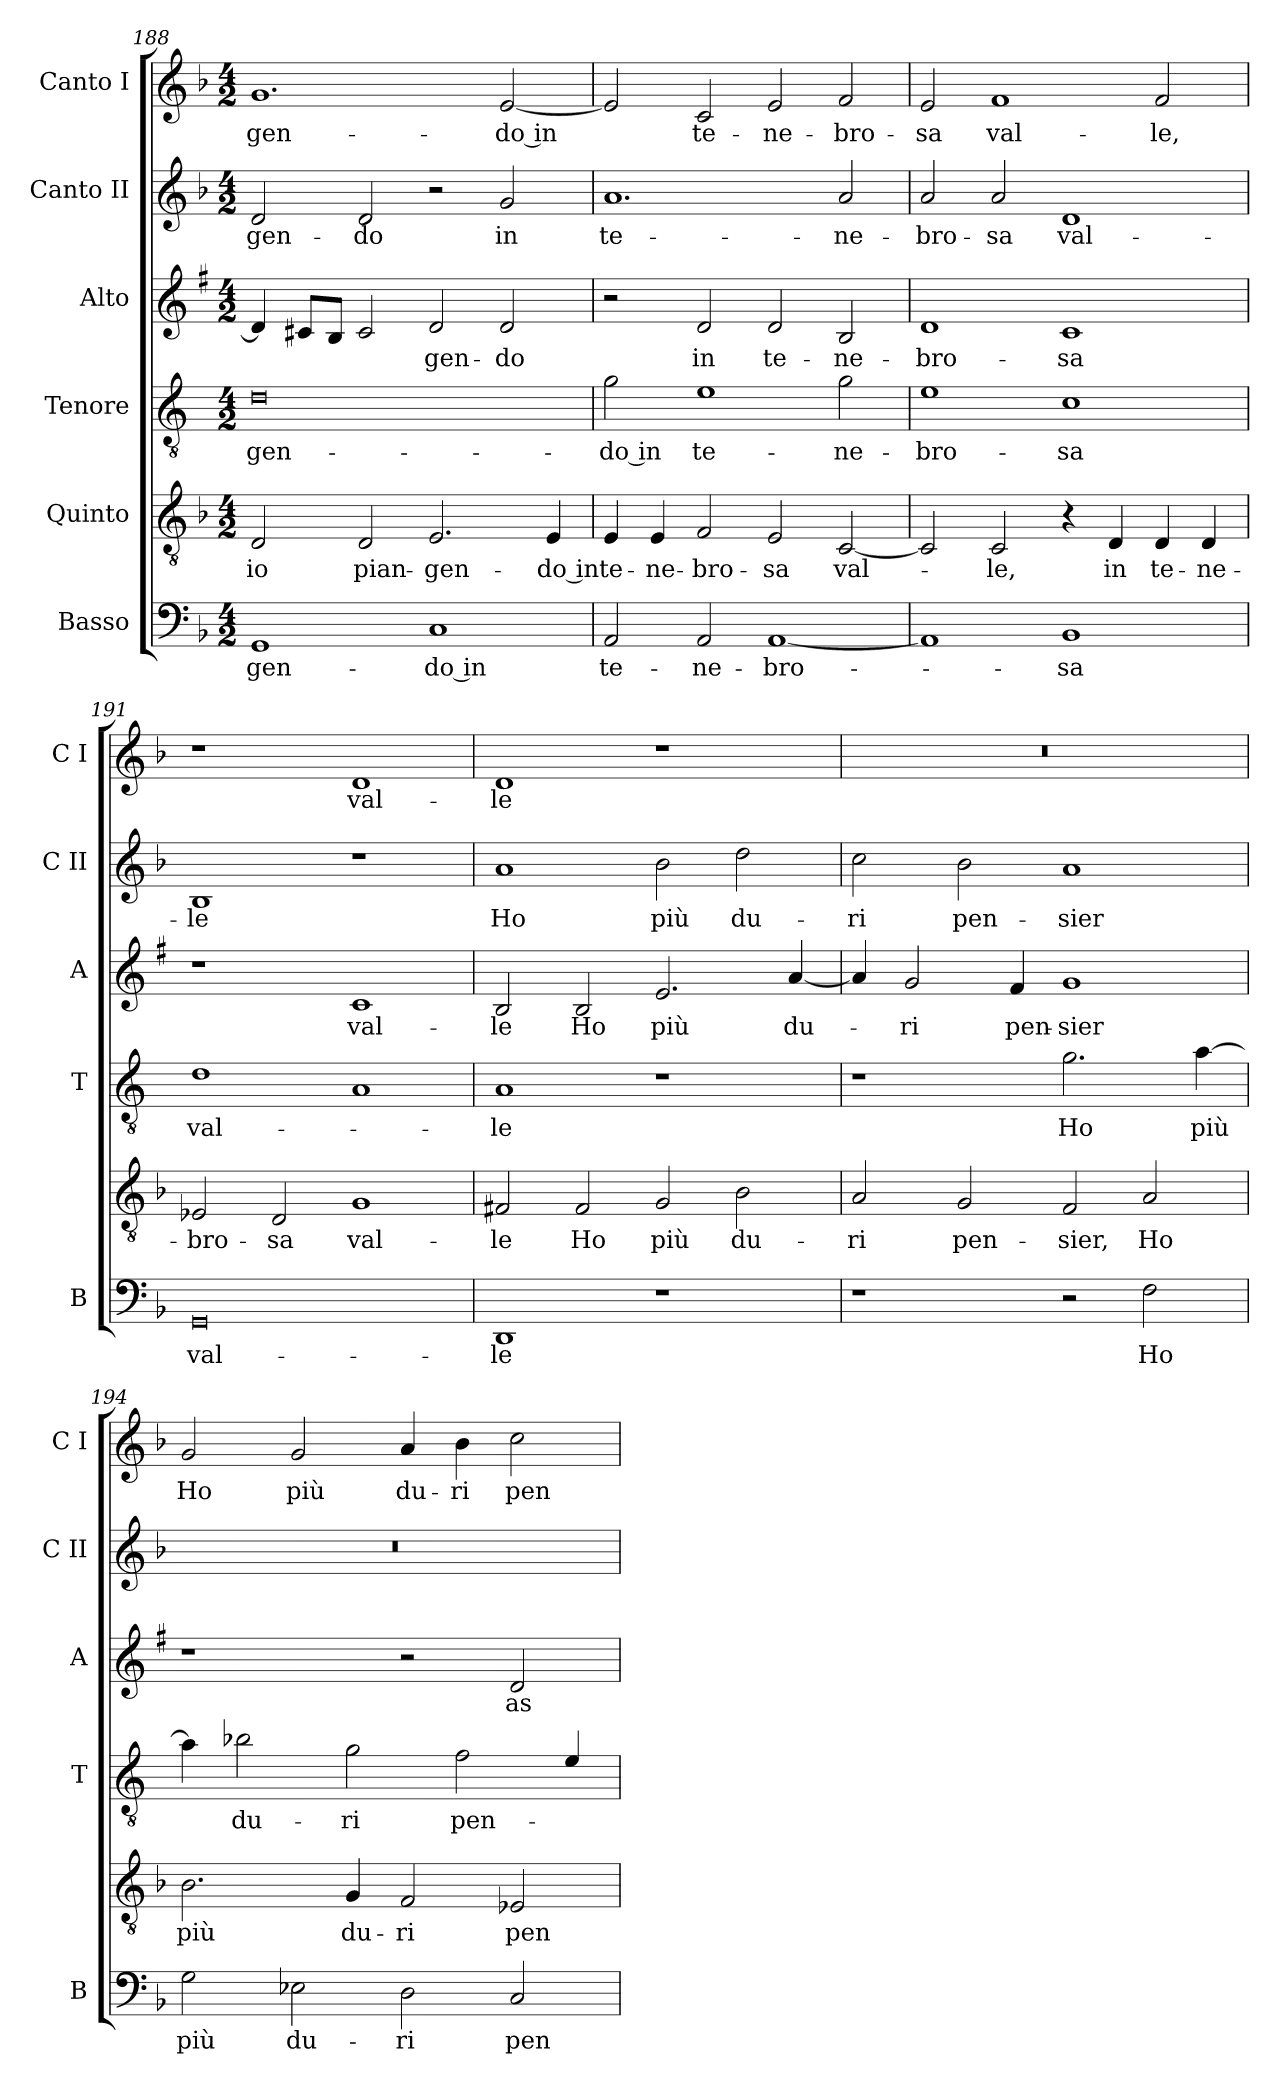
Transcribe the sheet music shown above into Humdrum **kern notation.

**kern	**text	**kern	**text	**kern	**text	**kern	**text	**kern	**text	**kern	**text
*part6	*part6	*part5	*part5	*part4	*part4	*part3	*part3	*part2	*part2	*part1	*part1
*staff6	*staff6	*staff5	*staff5	*staff4	*staff4	*staff3	*staff3	*staff2	*staff2	*staff1	*staff1
*I"Basso	*	*I"Quinto	*	*I"Tenore	*	*I"Alto	*	*I"Canto II	*	*I"Canto I	*
*I'B	*	*	*	*I'T	*	*I'A	*	*I'C II	*	*I'C I	*
*clefF4	*	*clefGv2	*	*clefGv2	*	*clefG2	*	*clefG2	*	*clefG2	*
*	*	*	*	*ITrd4c7	*	*ITrd1c2	*	*	*	*	*
*k[b-]	*	*k[b-]	*	*k[b-]	*	*k[b-]	*	*k[b-]	*	*k[b-]	*
*F:	*	*F:	*	*F:	*	*F:	*	*F:	*	*F:	*
*M4/2	*	*M4/2	*	*M4/2	*	*M4/2	*	*M4/2	*	*M4/2	*
=188	=188	=188	=188	=188	=188	=188	=188	=188	=188	=188	=188
!	!LO:LY:b	!	!LO:LY:b	!	!LO:LY:b	!	!	!	!LO:LY:b	!	!LO:LY:b
1GG	-gen-	2D/	io	0G	-gen-	4c/]	.	2d/	-gen-	1.g	-gen-
.	.	.	.	.	.	8Bn/L	.	.	.	.	.
.	.	.	.	.	.	8A/J	.	.	.	.	.
!	!	!	!LO:LY:b	!	!	!	!	!	!LO:LY:b	!	!
.	.	2D/	pian-	.	.	2B/	.	2d/	-do	.	.
!	!LO:LY:b	!	!LO:LY:b	!	!	!	!LO:LY:b	!	!	!	!
1C	-do in	2.E/	-gen-	.	.	2c/	-gen-	2r	.	.	.
!	!	!	!	!	!	!	!LO:LY:b	!	!LO:LY:b	!	!LO:LY:b
.	.	.	.	.	.	2c/	-do	2g/	in	[2e/	-do in
!	!	!	!LO:LY:b	!	!	!	!	!	!	!	!
.	.	4E/	-do in	.	.	.	.	.	.	.	.
=189	=189	=189	=189	=189	=189	=189	=189	=189	=189	=189	=189
!	!LO:LY:b	!	!LO:LY:b	!	!LO:LY:b	!	!	!	!LO:LY:b	!	!
2AA/	te-	4E/	te-	2c\	-do in	2r	.	1.a	te-	2e/]	.
!	!	!	!LO:LY:b	!	!	!	!	!	!	!	!
.	.	4E/	-ne-	.	.	.	.	.	.	.	.
!	!LO:LY:b	!	!LO:LY:b	!	!LO:LY:b	!	!LO:LY:b	!	!	!	!LO:LY:b
2AA/	-ne-	2F/	-bro-	1A	te-	2c/	in	.	.	2c/	te-
!	!LO:LY:b	!	!LO:LY:b	!	!	!	!LO:LY:b	!	!	!	!LO:LY:b
[1AA	-bro-	2E/	-sa	.	.	2c/	te-	.	.	2e/	-ne-
!	!	!	!LO:LY:b	!	!LO:LY:b	!	!LO:LY:b	!	!LO:LY:b	!	!LO:LY:b
.	.	[2C/	val-	2c\	-ne-	2A/	-ne-	2a/	-ne-	2f/	-bro-
=190	=190	=190	=190	=190	=190	=190	=190	=190	=190	=190	=190
!	!	!	!	!	!LO:LY:b	!	!LO:LY:b	!	!LO:LY:b	!	!LO:LY:b
1AA]	.	2C/]	.	1A	-bro-	1c	-bro-	2a/	-bro-	2e/	-sa
!	!	!	!LO:LY:b	!	!	!	!	!	!LO:LY:b	!	!LO:LY:b
.	.	2C/	-le,	.	.	.	.	2a/	-sa	1f	val-
!	!LO:LY:b	!	!	!	!LO:LY:b	!	!LO:LY:b	!	!LO:LY:b	!	!
1BB-	-sa	4r	.	1F	-sa	1B-	-sa	1d	val-	.	.
!	!	!	!LO:LY:b	!	!	!	!	!	!	!	!
.	.	4D/	in	.	.	.	.	.	.	.	.
!	!	!	!LO:LY:b	!	!	!	!	!	!	!	!LO:LY:b
.	.	4D/	te-	.	.	.	.	.	.	2f/	-le,
!	!	!	!LO:LY:b	!	!	!	!	!	!	!	!
.	.	4D/	-ne-	.	.	.	.	.	.	.	.
=191	=191	=191	=191	=191	=191	=191	=191	=191	=191	=191	=191
!	!LO:LY:b	!	!LO:LY:b	!	!LO:LY:b	!	!	!	!LO:LY:b	!	!
0GG	val-	2E-X/	-bro-	1G	val-	1r	.	1B-	-le	1r	.
!	!	!	!LO:LY:b	!	!	!	!	!	!	!	!
.	.	2D/	-sa	.	.	.	.	.	.	.	.
!	!	!	!LO:LY:b	!	!	!	!LO:LY:b	!	!	!	!LO:LY:b
.	.	1G	val-	1D	.	1B-	val-	1r	.	1d	val-
!!LO:PB:g=z
=192	=192	=192	=192	=192	=192	=192	=192	=192	=192	=192	=192
!	!LO:LY:b	!	!LO:LY:b	!	!LO:LY:b	!	!LO:LY:b	!	!LO:LY:b	!	!LO:LY:b
1DD	-le	2F#X/	-le	1D	-le	2A/	-le	1a	Ho	1d	-le
!	!	!	!LO:LY:b	!	!	!	!LO:LY:b	!	!	!	!
.	.	2F#/	Ho	.	.	2A/	Ho	.	.	.	.
!	!	!	!LO:LY:b	!	!	!	!LO:LY:b	!	!LO:LY:b	!	!
1r	.	2G/	più	1r	.	2.d/	più	2b-\	più	1r	.
!	!	!	!LO:LY:b	!	!	!	!	!	!LO:LY:b	!	!
.	.	2B-\	du-	.	.	.	.	2dd\	du-	.	.
!	!	!	!	!	!	!	!LO:LY:b	!	!	!	!
.	.	.	.	.	.	[4g/	du-	.	.	.	.
=193	=193	=193	=193	=193	=193	=193	=193	=193	=193	=193	=193
!	!	!	!LO:LY:b	!	!	!	!	!	!LO:LY:b	!	!
1r	.	2A/	-ri	1r	.	4g/]	.	2cc\	-ri	0r	.
!	!	!	!	!	!	!	!LO:LY:b	!	!	!	!
.	.	.	.	.	.	2f/	-ri	.	.	.	.
!	!	!	!LO:LY:b	!	!	!	!	!	!LO:LY:b	!	!
.	.	2G/	pen-	.	.	.	.	2b-\	pen-	.	.
!	!	!	!	!	!	!	!LO:LY:b	!	!	!	!
.	.	.	.	.	.	4e/	pen-	.	.	.	.
!	!	!	!LO:LY:b	!	!LO:LY:b	!	!LO:LY:b	!	!LO:LY:b	!	!
2r	.	2F/	-sier,	2.c\	Ho	1f	-sier	1a	-sier	.	.
!	!LO:LY:b	!	!LO:LY:b	!	!	!	!	!	!	!	!
2F\	Ho	2A/	Ho	.	.	.	.	.	.	.	.
!	!	!	!	!	!LO:LY:b	!	!	!	!	!	!
.	.	.	.	[4d\	più	.	.	.	.	.	.
=194	=194	=194	=194	=194	=194	=194	=194	=194	=194	=194	=194
!	!LO:LY:b	!	!LO:LY:b	!	!	!	!	!	!	!	!LO:LY:b
2G\	più	2.B-\	più	4d\]	.	1r	.	0r	.	2g/	Ho
!	!	!	!	!	!LO:LY:b	!	!	!	!	!	!
.	.	.	.	2e-X\	du-	.	.	.	.	.	.
!	!LO:LY:b	!	!	!	!	!	!	!	!	!	!LO:LY:b
2E-X\	du-	.	.	.	.	.	.	.	.	2g/	più
!	!	!	!LO:LY:b	!	!LO:LY:b	!	!	!	!	!	!
.	.	4G/	du-	2c\	-ri	.	.	.	.	.	.
!	!LO:LY:b	!	!LO:LY:b	!	!	!	!	!	!	!	!LO:LY:b
2D\	-ri	2F/	-ri	.	.	2r	.	.	.	4a/	du-
!	!	!	!	!	!LO:LY:b	!	!	!	!	!	!LO:LY:b
.	.	.	.	2B-\	pen-	.	.	.	.	4b-\	-ri
!	!LO:LY:b	!	!LO:LY:b	!	!	!	!LO:LY:b	!	!	!	!LO:LY:b
2C/	pen-	2E-X/	pen-	.	.	2c/	as-	.	.	2cc\	pen-
.	.	.	.	4A/	.	.	.	.	.	.	.
=	=	=	=	=	=	=	=	=	=	=	=
*-	*-	*-	*-	*-	*-	*-	*-	*-	*-	*-	*-
